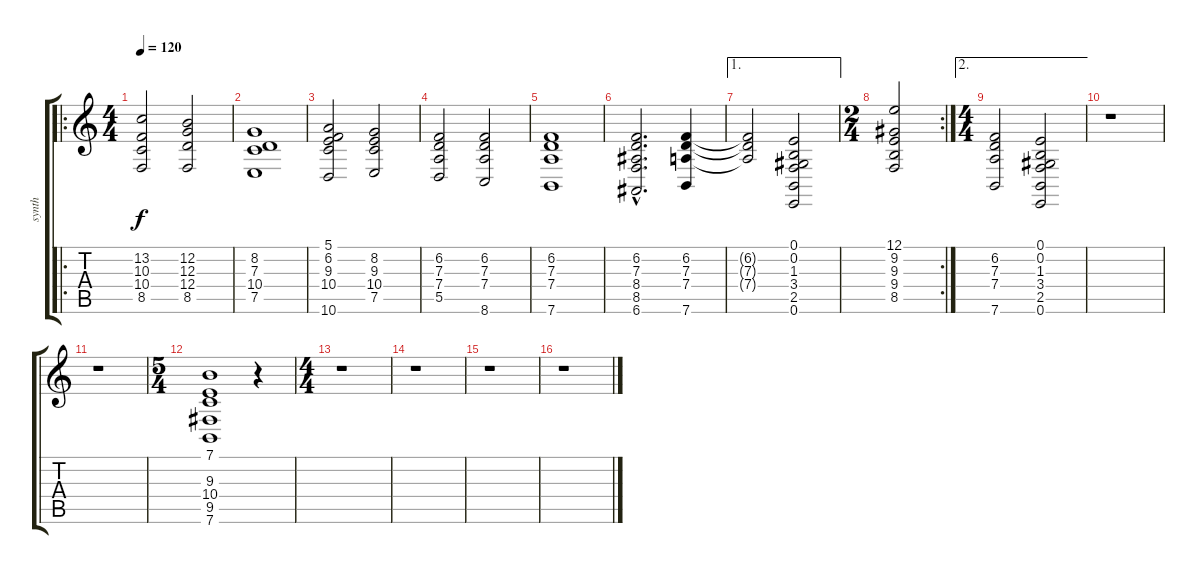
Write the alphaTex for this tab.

\track ("synth" "synth") {instrument pad6metallic}
\staff {score tabs}
\tuning (E4 B3 G3 D3 A2 E2) {hide}
\ro
\ts (4 4)
\tempo 120
\clef g2
\ks c
(13.2 10.3 10.4 8.5).2{dy f} (12.2 12.3 12.4 8.5).2 |
(8.2 7.3 10.4 7.5).1 |
(5.1 6.2 9.3 10.4 10.6).2 (8.2 9.3 10.4 7.5).2 |
(6.2 7.3 7.4 5.5).2 (6.2 7.3 7.4 8.6).2 |
(6.2 7.3 7.4 7.6).1 |
(6.2{hac} 7.3{hac} 8.4{hac} 8.5{hac} 6.6{hac}).2{d} (6.2 7.3 7.4 7.6).4 |
\ae 1
(6.2{t} 7.3{t} 7.4{t}).2 (0.1 0.2 1.3 3.4 2.5 0.6).2 |
\rc 2
\ts (2 4)
(12.1 9.2 9.3 9.4 8.5).2 |
\ae 2
\ts (4 4)
(6.2 7.3 7.4 7.6).2 (0.1 0.2 1.3 3.4 2.5 0.6).2 |
r.1 |
r.1 |
\ts (5 4)
(7.1 9.3 10.4 9.5 7.6).1 r.4 |
\ts (4 4)
r.1 |
r.1 |
r.1 |
r.1
